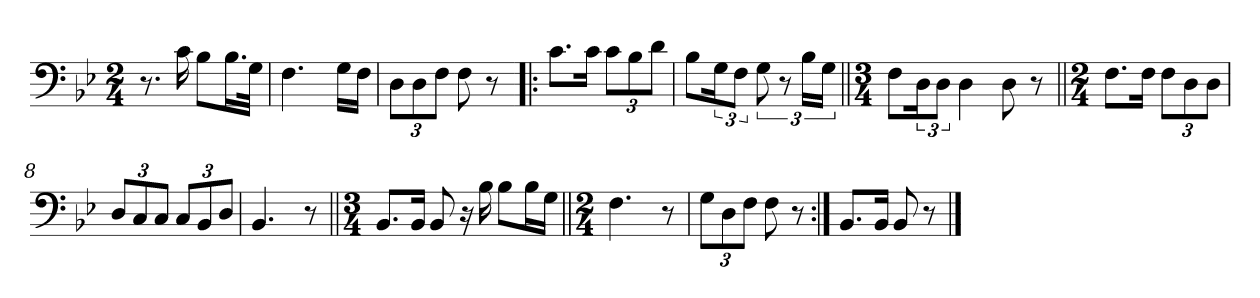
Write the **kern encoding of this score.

**kern
*part1
*staff1
*clefF4
*k[b-e-]
*M2/4
=1
8.r
16c\
8B-\L
16.B-\L
32G\JJk
=2
4.F\
16G\LL
16F\JJ
=3
12D\L
12D\
12F\J
8F\
8r
=4!|:
8.c\L
16c\Jk
12c\L
12B-\
12d\J
=5
8B-\L
24G\K
12F\J
12G\
12r
24B-\LL
24G\JJ
=6||
*M3/4
8F\L
24D\K
12D\J
4D\
8D\
8r
=7||
*M2/4
8.F\L
16F\Jk
12F\L
12D\
12D\J
=8
12D/L
12C/
12C/J
12C/L
12BB-/
12D/J
=9
4.BB-/
8r
=10||
*M3/4
8.BB-/L
16BB-/Jk
8BB-/
16r
16B-\
8B-\L
16B-\L
16G\JJ
=11||
*M2/4
4.F\
8r
=12
12G\L
12D\
12F\J
8F\
8r
=13:|!
8.BB-/L
16BB-/Jk
8BB-/
8r
==
*-
